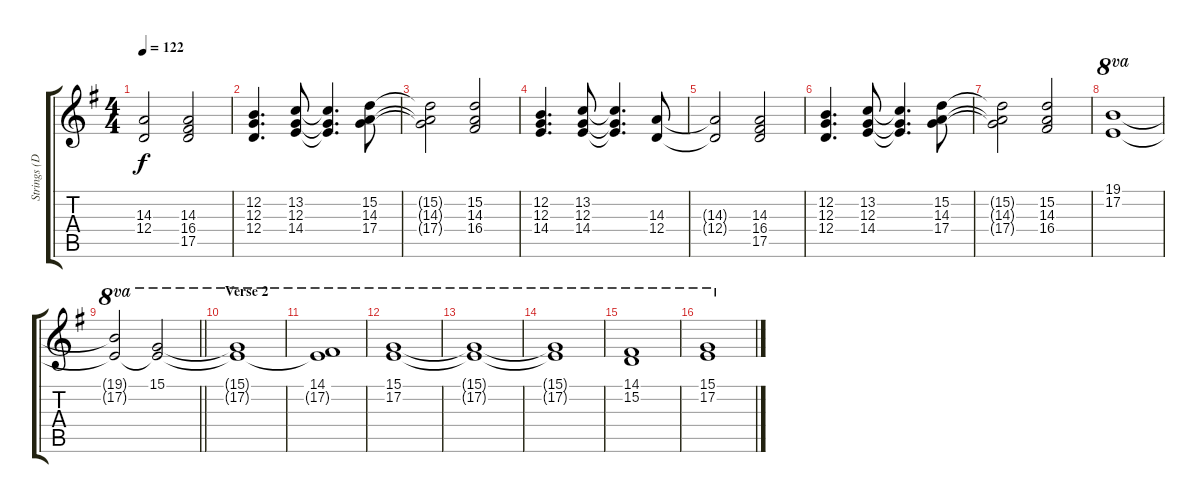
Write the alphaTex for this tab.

\track ("Strings (David Bryan)" "Strings (D") {instrument stringensemble2}
\staff {score tabs}
\tuning (E4 B3 G3 D3 A2 E2) {hide}
\ts (4 4)
\tempo 122
\clef g2
\ks eminor
(14.3{t} 12.4{t}).2{dy f} (14.3 16.4 17.5).2 |
(12.2 12.3 12.4).4{d} (13.2 12.3 14.4).8 (13.2{t} 12.3{t} 14.4{t}).4{d} (15.2 14.3 17.4).8 |
(15.2{t} 14.3{t} 17.4{t}).2 (15.2 14.3 16.4).2 |
(12.2 12.3 14.4).4{d} (13.2 12.3 14.4).8 (13.2{t} 12.3{t} 14.4{t}).4{d} (14.3 12.4).8 |
(14.3{t} 12.4{t}).2 (14.3 16.4 17.5).2 |
(12.2 12.3 12.4).4{d} (13.2 12.3 14.4).8 (13.2{t} 12.3{t} 14.4{t}).4{d} (15.2 14.3 17.4).8 |
(15.2{t} 14.3{t} 17.4{t}).2 (15.2 14.3 16.4).2 |
(19.1 17.2).1{ot 8va} |
\barLineRight lightlight
(19.1{t} 17.2{t}).2{ot 8va} (15.1 17.2{t}).2{ot 8va} |
\section ("" "Verse 2")
(15.1{t} 17.2{t}).1{ot 8va} |
(14.1 17.2{t}).1{ot 8va} |
(15.1 17.2).1{ot 8va} |
(15.1{t} 17.2{t}).1{ot 8va} |
(15.1{t} 17.2{t}).1{ot 8va} |
(14.1 15.2).1{ot 8va} |
(15.1 17.2).1{ot 8va}
